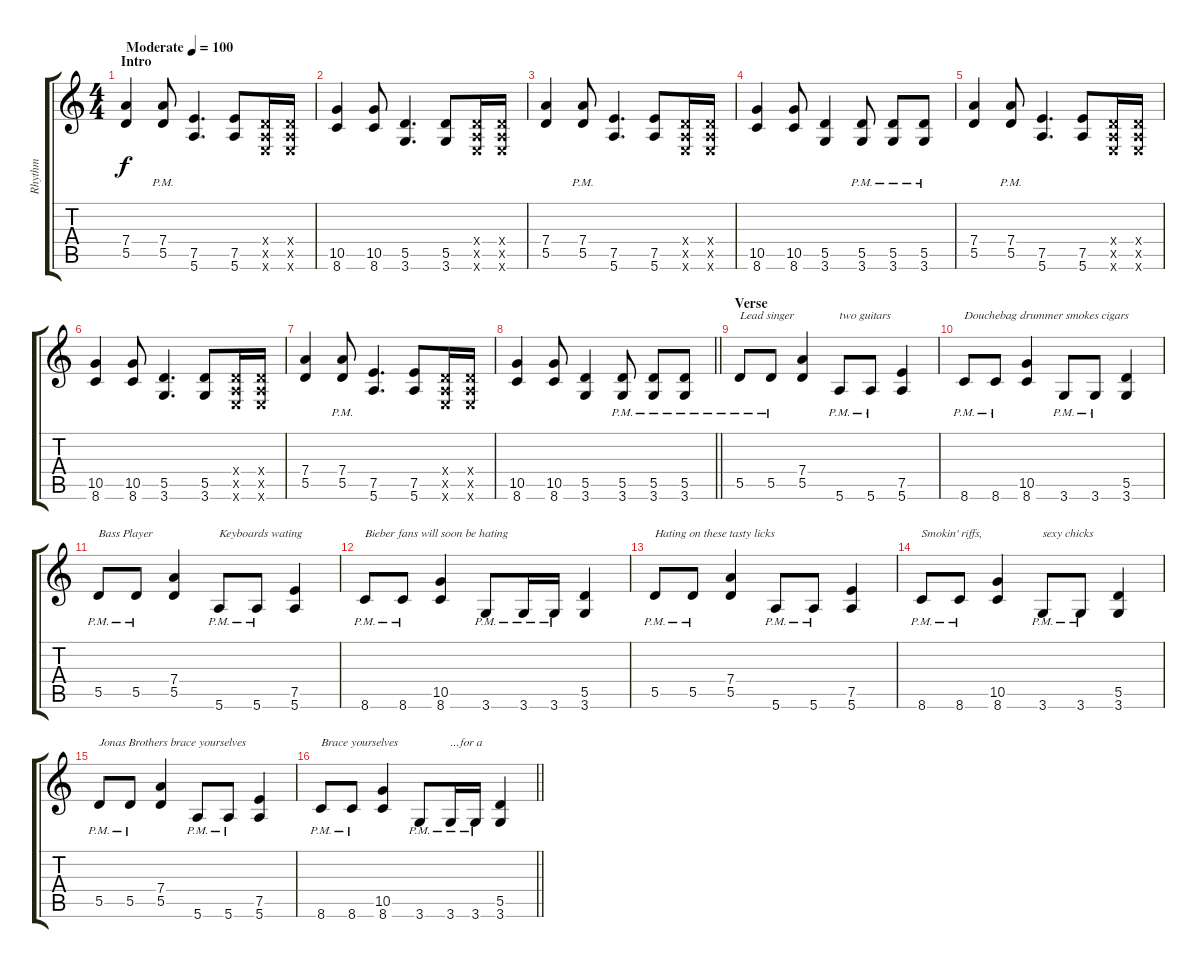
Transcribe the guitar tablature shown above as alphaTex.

\track ("Rhythm" "Rhythm") {instrument overdrivenguitar}
\staff {score tabs}
\tuning (E4 B3 G3 D3 A2 E2) {hide}
\ts (4 4)
\section ("" "Intro")
\tempo (100 "Moderate")
\clef g2
\ks c
(7.4 5.5).4{dy f instrument overdrivenguitar} (7.4{pm} 5.5{pm}).8 (7.5 5.6).4{d} (7.5 5.6).8 (0.4{x} 0.5{x} 0.6{x}).16 (0.4{x} 0.5{x} 0.6{x}).16 |
(10.5 8.6).4 (10.5 8.6).8 (5.5 3.6).4{d} (5.5 3.6).8 (0.4{x} 0.5{x} 0.6{x}).16 (0.4{x} 0.5{x} 0.6{x}).16 |
(7.4 5.5).4 (7.4{pm} 5.5{pm}).8 (7.5 5.6).4{d} (7.5 5.6).8 (0.4{x} 0.5{x} 0.6{x}).16 (0.4{x} 0.5{x} 0.6{x}).16 |
(10.5 8.6).4 (10.5 8.6).8 (5.5 3.6).4 (5.5{pm} 3.6{pm}).8 (5.5{pm} 3.6{pm}).8 (5.5{pm} 3.6{pm}).8 |
(7.4 5.5).4 (7.4{pm} 5.5{pm}).8 (7.5 5.6).4{d} (7.5 5.6).8 (0.4{x} 0.5{x} 0.6{x}).16 (0.4{x} 0.5{x} 0.6{x}).16 |
(10.5 8.6).4 (10.5 8.6).8 (5.5 3.6).4{d} (5.5 3.6).8 (0.4{x} 0.5{x} 0.6{x}).16 (0.4{x} 0.5{x} 0.6{x}).16 |
(7.4 5.5).4 (7.4{pm} 5.5{pm}).8 (7.5 5.6).4{d} (7.5 5.6).8 (0.4{x} 0.5{x} 0.6{x}).16 (0.4{x} 0.5{x} 0.6{x}).16 |
\barLineRight lightlight
(10.5 8.6).4 (10.5 8.6).8 (5.5 3.6).4 (5.5{pm} 3.6{pm}).8 (5.5{pm} 3.6{pm}).8 (5.5{pm} 3.6{pm}).8 |
\section ("" "Verse")
5.5{pm}.8{txt "Lead singer"} 5.5{pm}.8 (7.4 5.5).4 5.6{pm}.8{txt "two guitars"} 5.6{pm}.8 (7.5 5.6).4 |
8.6{pm}.8{txt "Douchebag drummer smokes cigars"} 8.6{pm}.8 (10.5 8.6).4 3.6{pm}.8 3.6{pm}.8 (5.5 3.6).4 |
5.5{pm}.8{txt "Bass Player"} 5.5{pm}.8 (7.4 5.5).4 5.6{pm}.8{txt "Keyboards wating"} 5.6{pm}.8 (7.5 5.6).4 |
8.6{pm}.8{txt "Bieber fans will soon be hating"} 8.6{pm}.8 (10.5 8.6).4 3.6{pm}.8 3.6{pm}.16 3.6{pm}.16 (5.5 3.6).4 |
5.5{pm}.8{txt "Hating on these tasty licks"} 5.5{pm}.8 (7.4 5.5).4 5.6{pm}.8 5.6{pm}.8 (7.5 5.6).4 |
8.6{pm}.8{txt "Smokin' riffs,"} 8.6{pm}.8 (10.5 8.6).4 3.6{pm}.8{txt "sexy chicks"} 3.6{pm}.8 (5.5 3.6).4 |
5.5{pm}.8{txt "Jonas Brothers brace yourselves"} 5.5{pm}.8 (7.4 5.5).4 5.6{pm}.8 5.6{pm}.8 (7.5 5.6).4 |
\barLineRight lightlight
8.6{pm}.8{txt "Brace yourselves"} 8.6{pm}.8 (10.5 8.6).4 3.6{pm}.8 3.6{pm}.16{txt "...for a"} 3.6{pm}.16 (5.5 3.6).4
